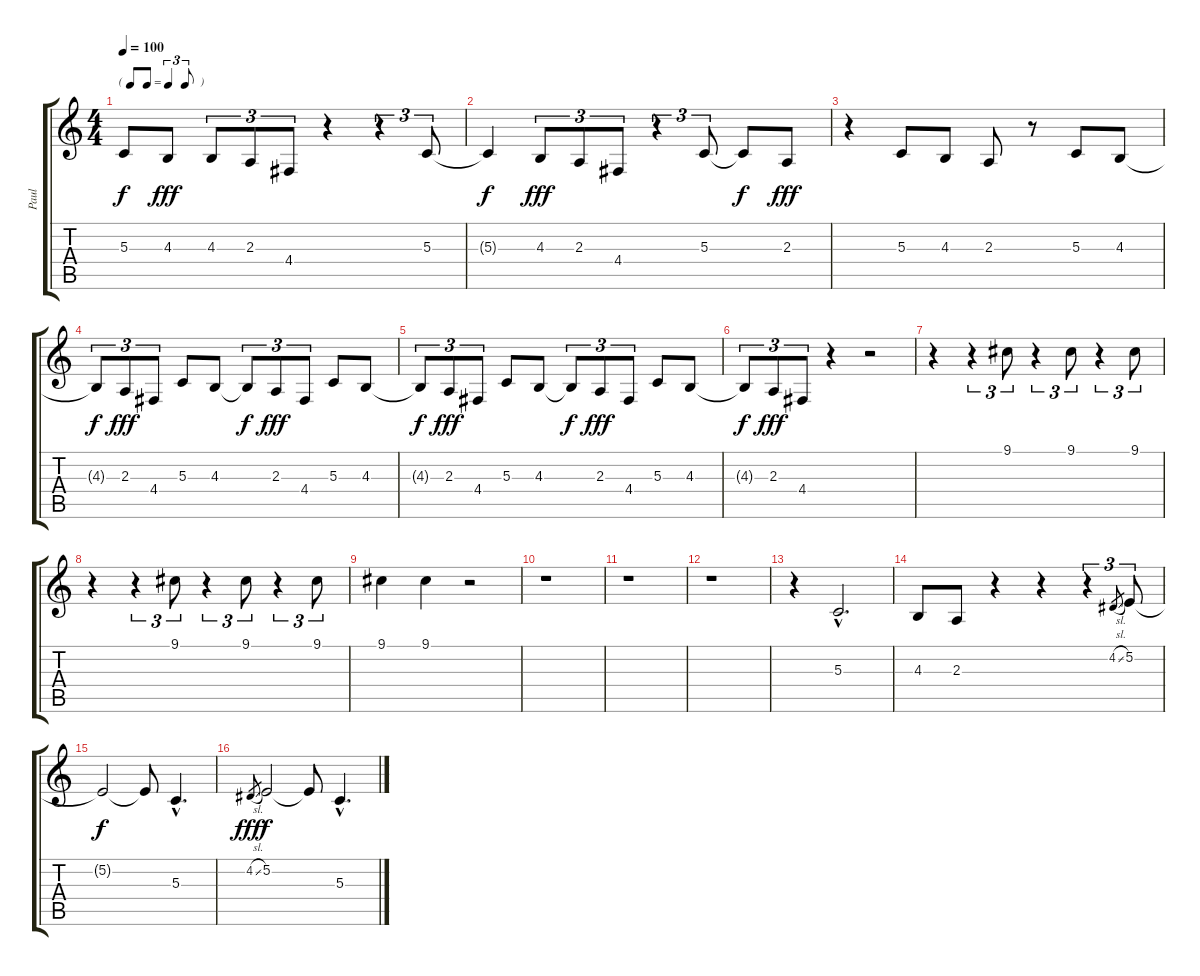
\track ("Paul" "Paul") {instrument clarinet}
\staff {score tabs}
\tuning (E4 B3 G3 D3 A2 E2) {hide}
\ts (4 4)
\tf triplet8th
\tempo 100
\clef g2
\ks c
5.3{t}.8{dy f} 4.3.8{dy fff} 4.3.8{tu (3 2)} 2.3.8{tu (3 2)} 4.4.8{tu (3 2)} r.4 r.4{tu (3 2)} 5.3.8{tu (3 2)} |
5.3{t}.4{dy f} 4.3.8{tu (3 2) dy fff} 2.3.8{tu (3 2)} 4.4.8{tu (3 2)} r.4{tu (3 2)} 5.3.8{tu (3 2)} 5.3{t}.8{dy f} 2.3.8{dy fff} |
r.4 5.3.8 4.3.8 2.3.8 r.8 5.3.8 4.3.8 |
4.3{t}.8{tu (3 2) dy f} 2.3.8{tu (3 2) dy fff} 4.4.8{tu (3 2)} 5.3.8 4.3.8 4.3{t}.8{tu (3 2) dy f} 2.3.8{tu (3 2) dy fff} 4.4.8{tu (3 2)} 5.3.8 4.3.8 |
4.3{t}.8{tu (3 2) dy f} 2.3.8{tu (3 2) dy fff} 4.4.8{tu (3 2)} 5.3.8 4.3.8 4.3{t}.8{tu (3 2) dy f} 2.3.8{tu (3 2) dy fff} 4.4.8{tu (3 2)} 5.3.8 4.3.8 |
4.3{t}.8{tu (3 2) dy f} 2.3.8{tu (3 2) dy fff} 4.4.8{tu (3 2)} r.4 r.2 |
r.4 r.4{tu (3 2)} 9.1.8{tu (3 2)} r.4{tu (3 2)} 9.1.8{tu (3 2)} r.4{tu (3 2)} 9.1.8{tu (3 2)} |
r.4 r.4{tu (3 2)} 9.1.8{tu (3 2)} r.4{tu (3 2)} 9.1.8{tu (3 2)} r.4{tu (3 2)} 9.1.8{tu (3 2)} |
9.1.4 9.1.4 r.2 |
r.1 |
r.1 |
r.1 |
r.4 5.3{hac}.2{d} |
4.3.8 2.3.8 r.4 r.4 r.4{tu (3 2)} 4.2{sl}.8{gr} 5.2.8{tu (3 2)} |
5.2{t}.2{dy f} 5.2{t}.8 5.3{hac}.4{d} |
4.2{sl}.8{gr dy fff} 5.2.2{dy f volume 10} 5.2{t}.8 5.3{hac}.4{d}
